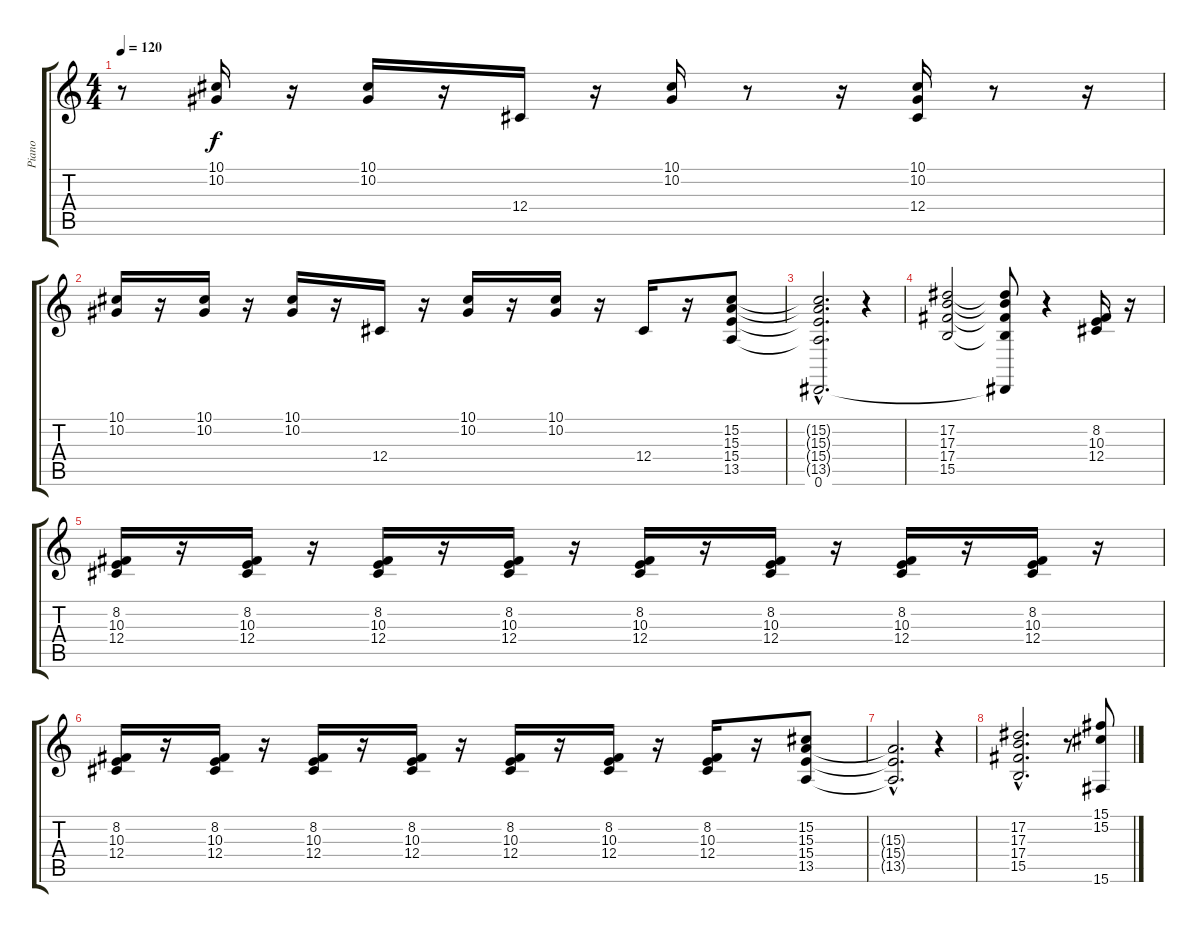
\track ("Piano" "Piano") {instrument acousticgrandpiano}
\staff {score tabs}
\tuning (Eb4 Bb3 Gb3 Db3 Ab2 Eb2) {hide}
\ts (4 4)
\tempo 120
\clef g2
\ks c
r.8{dy f} (10.1 10.2).16 r.16 (10.1 10.2).16 r.16 12.4.16 r.16 (10.1 10.2).16 r.8 r.16 (10.1 10.2 12.4).16 r.8 r.16 |
(10.1 10.2).16 r.16 (10.1 10.2).16 r.16 (10.1 10.2).16 r.16 12.4.16 r.16 (10.1 10.2).16 r.16 (10.1 10.2).16 r.16 12.4.16 r.16 (15.2 15.3 15.4 13.5).8 |
(15.2{hac t} 15.3{hac t} 15.4{hac t} 13.5{hac t} 0.6{hac}).2{d} r.4 |
(17.2 17.3 17.4 15.5).2 (17.2{t} 17.3{t} 17.4{t} 15.5{t} 0.6{t}).8 r.4 (8.2 10.3 12.4).16 r.16 |
(8.2 10.3 12.4).16 r.16 (8.2 10.3 12.4).16 r.16 (8.2 10.3 12.4).16 r.16 (8.2 10.3 12.4).16 r.16 (8.2 10.3 12.4).16 r.16 (8.2 10.3 12.4).16 r.16 (8.2 10.3 12.4).16 r.16 (8.2 10.3 12.4).16 r.16 |
(8.2 10.3 12.4).16 r.16 (8.2 10.3 12.4).16 r.16 (8.2 10.3 12.4).16 r.16 (8.2 10.3 12.4).16 r.16 (8.2 10.3 12.4).16 r.16 (8.2 10.3 12.4).16 r.16 (8.2 10.3 12.4).16 r.16 (15.2 15.3 15.4 13.5).8 |
(15.3{hac t} 15.4{hac t} 13.5{hac t}).2{d} r.4 |
(17.2{hac} 17.3{hac} 17.4{hac} 15.5{hac}).2{d} r.8 (15.1 15.2 15.6).8
